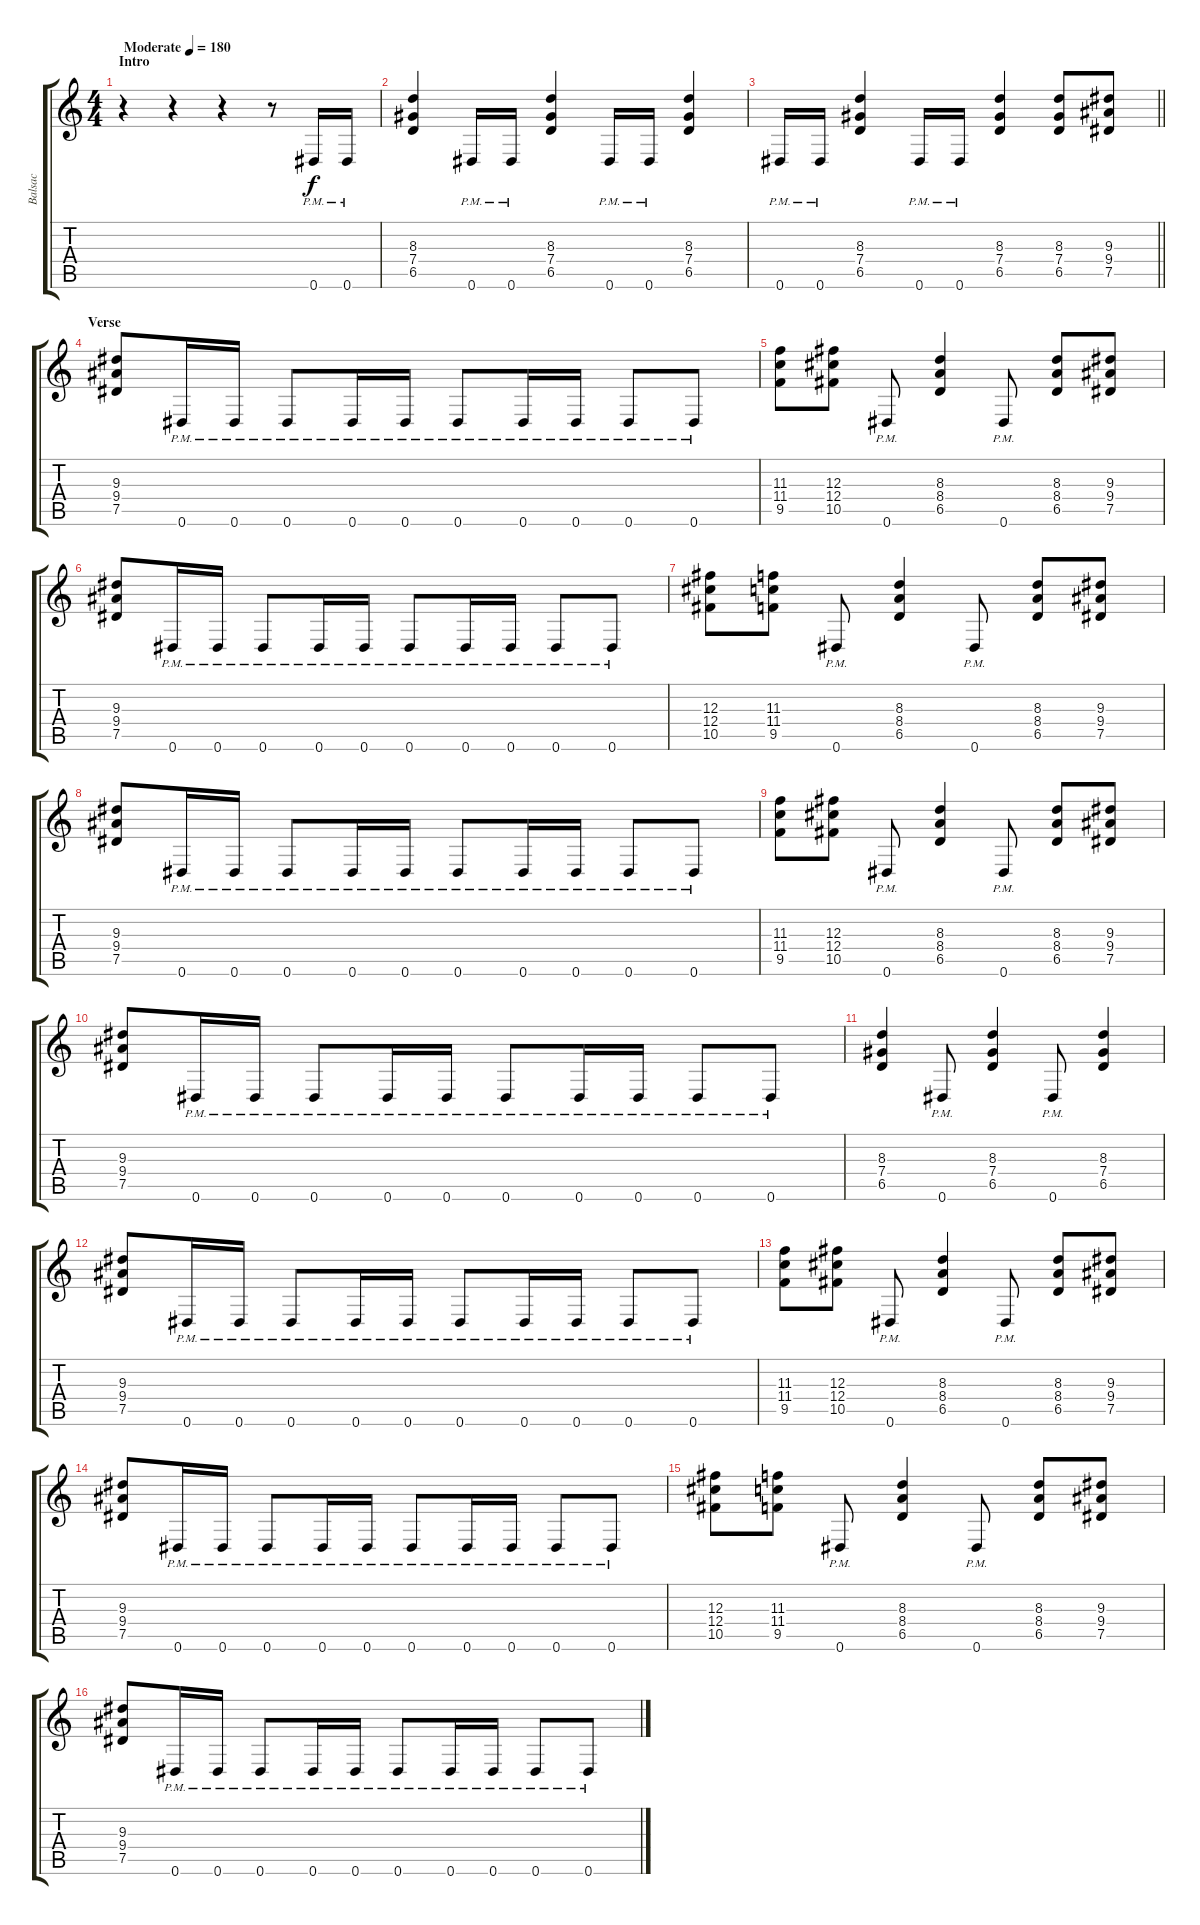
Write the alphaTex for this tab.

\track ("Balsac" "Balsac") {instrument overdrivenguitar}
\staff {score tabs}
\tuning (Eb4 Bb3 Gb3 Db3 Ab2 Eb2) {hide}
\ts (4 4)
\section ("" "Intro")
\tempo (180 "Moderate")
\clef g2
\ks c
r.4{dy f instrument overdrivenguitar} r.4 r.4 r.8 0.6{pm}.16 0.6{pm}.16 |
(8.3 7.4 6.5).4 0.6{pm}.16 0.6{pm}.16 (8.3 7.4 6.5).4 0.6{pm}.16 0.6{pm}.16 (8.3 7.4 6.5).4 |
\barLineRight lightlight
0.6{pm}.16 0.6{pm}.16 (8.3 7.4 6.5).4 0.6{pm}.16 0.6{pm}.16 (8.3 7.4 6.5).4 (8.3 7.4 6.5).8 (9.3 9.4 7.5).8 |
\section ("" "Verse")
(9.3 9.4 7.5).8 0.6{pm}.16 0.6{pm}.16 0.6{pm}.8 0.6{pm}.16 0.6{pm}.16 0.6{pm}.8 0.6{pm}.16 0.6{pm}.16 0.6{pm}.8 0.6{pm}.8 |
(11.3 11.4 9.5).8 (12.3 12.4 10.5).8 0.6{pm}.8 (8.3 8.4 6.5).4 0.6{pm}.8 (8.3 8.4 6.5).8 (9.3 9.4 7.5).8 |
(9.3 9.4 7.5).8 0.6{pm}.16 0.6{pm}.16 0.6{pm}.8 0.6{pm}.16 0.6{pm}.16 0.6{pm}.8 0.6{pm}.16 0.6{pm}.16 0.6{pm}.8 0.6{pm}.8 |
(12.3 12.4 10.5).8 (11.3 11.4 9.5).8 0.6{pm}.8 (8.3 8.4 6.5).4 0.6{pm}.8 (8.3 8.4 6.5).8 (9.3 9.4 7.5).8 |
(9.3 9.4 7.5).8 0.6{pm}.16 0.6{pm}.16 0.6{pm}.8 0.6{pm}.16 0.6{pm}.16 0.6{pm}.8 0.6{pm}.16 0.6{pm}.16 0.6{pm}.8 0.6{pm}.8 |
(11.3 11.4 9.5).8 (12.3 12.4 10.5).8 0.6{pm}.8 (8.3 8.4 6.5).4 0.6{pm}.8 (8.3 8.4 6.5).8 (9.3 9.4 7.5).8 |
(9.3 9.4 7.5).8 0.6{pm}.16 0.6{pm}.16 0.6{pm}.8 0.6{pm}.16 0.6{pm}.16 0.6{pm}.8 0.6{pm}.16 0.6{pm}.16 0.6{pm}.8 0.6{pm}.8 |
(8.3 7.4 6.5).4 0.6{pm}.8 (8.3 7.4 6.5).4 0.6{pm}.8 (8.3 7.4 6.5).4 |
(9.3 9.4 7.5).8 0.6{pm}.16 0.6{pm}.16 0.6{pm}.8 0.6{pm}.16 0.6{pm}.16 0.6{pm}.8 0.6{pm}.16 0.6{pm}.16 0.6{pm}.8 0.6{pm}.8 |
(11.3 11.4 9.5).8 (12.3 12.4 10.5).8 0.6{pm}.8 (8.3 8.4 6.5).4 0.6{pm}.8 (8.3 8.4 6.5).8 (9.3 9.4 7.5).8 |
(9.3 9.4 7.5).8 0.6{pm}.16 0.6{pm}.16 0.6{pm}.8 0.6{pm}.16 0.6{pm}.16 0.6{pm}.8 0.6{pm}.16 0.6{pm}.16 0.6{pm}.8 0.6{pm}.8 |
(12.3 12.4 10.5).8 (11.3 11.4 9.5).8 0.6{pm}.8 (8.3 8.4 6.5).4 0.6{pm}.8 (8.3 8.4 6.5).8 (9.3 9.4 7.5).8 |
(9.3 9.4 7.5).8 0.6{pm}.16 0.6{pm}.16 0.6{pm}.8 0.6{pm}.16 0.6{pm}.16 0.6{pm}.8 0.6{pm}.16 0.6{pm}.16 0.6{pm}.8 0.6{pm}.8
